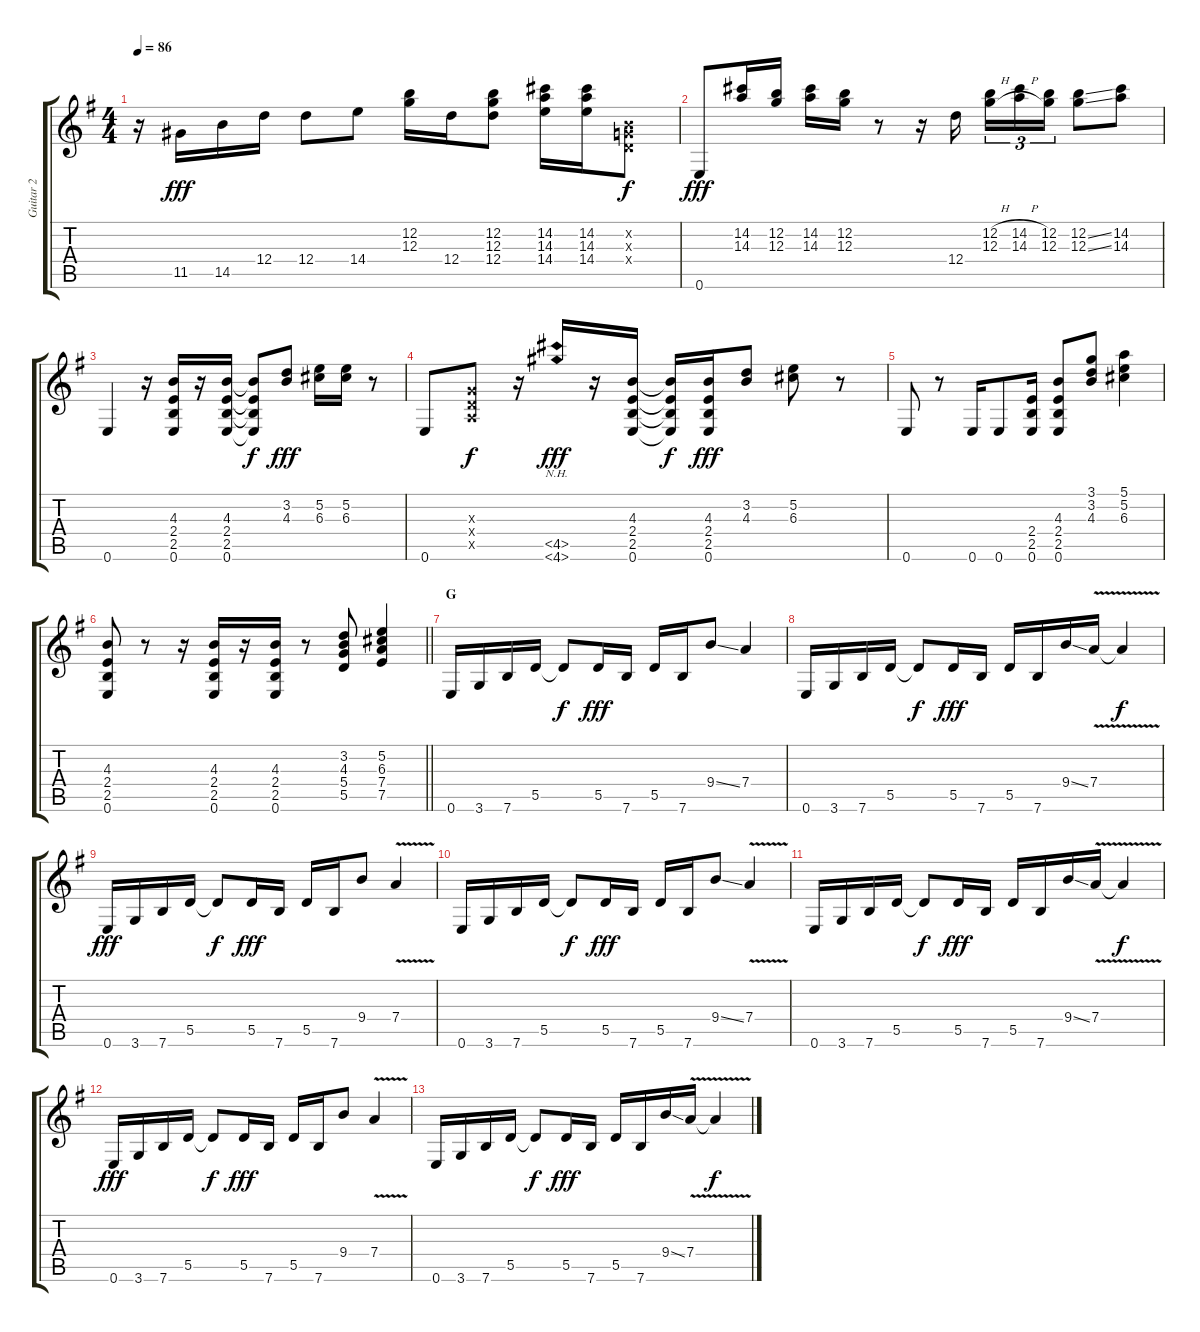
\track ("Guitar 2" "Guitar 2") {instrument overdrivenguitar}
\staff {score tabs}
\tuning (E4 B3 G3 D3 A2 E2) {hide}
\ts (4 4)
\tempo 86
\clef g2
\ks g
r.16{dy fff} 11.5.16 14.5.16 12.4.16 12.4.8 14.4.8 (12.2 12.3).16 12.4.16 (12.2 12.3 12.4).8 (14.2 14.3 14.4).16 (14.2 14.3 14.4).16 (0.2{x} 0.3{x} 0.4{x}).8{dy f} |
0.6.8{dy fff} (14.2 14.3).16 (12.2 12.3).16 (14.2 14.3).16 (12.2 12.3).16 r.8 r.16 12.4.16{beam splitsecondary} (12.2{h} 12.3{h}).16{tu (3 2)} (14.2{h} 14.3{h}).16{tu (3 2)} (12.2 12.3).16{tu (3 2)} (12.2{ss} 12.3{ss}).8 (14.2 14.3).8 |
0.6.4 r.16 (4.3 2.4 2.5 0.6).16 r.16 (4.3 2.4 2.5 0.6).16 (4.3{t} 2.4{t} 2.5{t} 0.6{t}).8{dy f} (3.2 4.3).8{dy fff} (5.2 6.3).16 (5.2 6.3).16 r.8 |
0.6.8 (0.3{x} 0.4{x} 0.5{x}).8{dy f} r.16 (4.5{nh} 4.6{nh}).16{dy fff} r.16 (4.3 2.4 2.5 0.6).16 (4.3{t} 2.4{t} 2.5{t} 0.6{t}).16{dy f} (4.3 2.4 2.5 0.6).16{dy fff} (3.2 4.3).8 (5.2 6.3).8 r.8 |
0.6.8 r.8 0.6.16 0.6.8 (2.4 2.5 0.6).16 (4.3 2.4 2.5 0.6).8 (3.1 3.2 4.3).8 (5.1 5.2 6.3).4 |
\barLineRight lightlight
(4.3 2.4 2.5 0.6).8 r.8 r.16 (4.3 2.4 2.5 0.6).16 r.16 (4.3 2.4 2.5 0.6).16 r.8 (3.2 4.3 5.4 5.5).8 (5.2 6.3 7.4 7.5).4 |
\section ("" "G")
0.6.16 3.6.16 7.6.16 5.5.16 5.5{t}.8{dy f} 5.5.16{dy fff} 7.6.16 5.5.16 7.6.16 9.4{ss}.8 7.4.4 |
0.6.16 3.6.16 7.6.16 5.5.16 5.5{t}.8{dy f} 5.5.16{dy fff} 7.6.16 5.5.16 7.6.16 9.4{ss}.16 7.4{v}.16 7.4{t}.4{dy f} |
0.6.16{dy fff} 3.6.16 7.6.16 5.5.16 5.5{t}.8{dy f} 5.5.16{dy fff} 7.6.16 5.5.16 7.6.16 9.4.8 7.4{v}.4 |
0.6.16{volume 0} 3.6.16 7.6.16 5.5.16 5.5{t}.8{dy f} 5.5.16{dy fff} 7.6.16 5.5.16 7.6.16 9.4{ss}.8 7.4{v}.4 |
0.6.16 3.6.16 7.6.16 5.5.16 5.5{t}.8{dy f} 5.5.16{dy fff} 7.6.16 5.5.16 7.6.16 9.4{ss}.16 7.4{v}.16 7.4{t}.4{dy f} |
0.6.16{dy fff} 3.6.16 7.6.16 5.5.16 5.5{t}.8{dy f} 5.5.16{dy fff} 7.6.16 5.5.16 7.6.16 9.4.8 7.4{v}.4 |
0.6.16 3.6.16 7.6.16 5.5.16 5.5{t}.8{dy f} 5.5.16{dy fff} 7.6.16 5.5.16 7.6.16 9.4{ss}.16 7.4{v}.16 7.4{t}.4{dy f}
